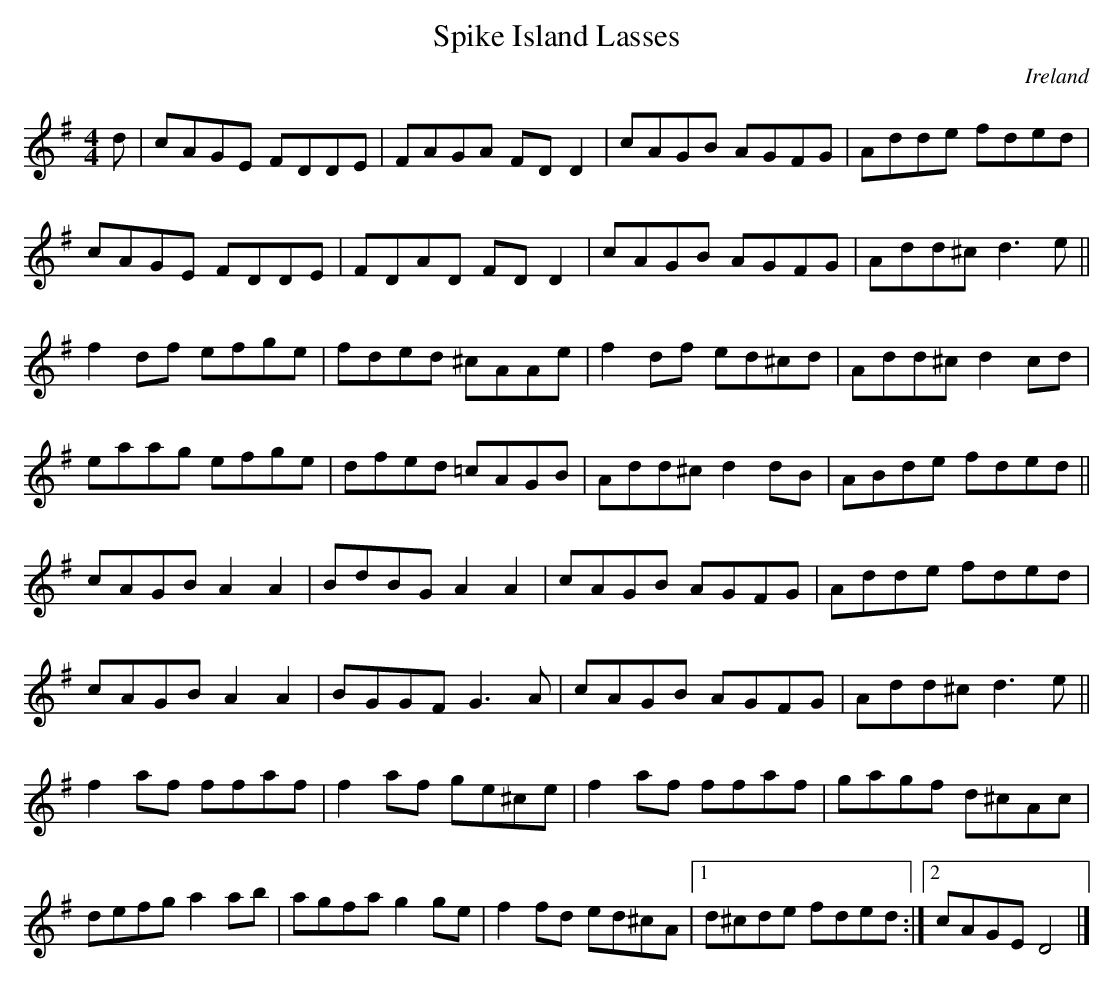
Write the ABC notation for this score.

X:1
T:Spike Island Lasses
M:4/4
O:Ireland
K:D mixolydian
d|\
cAGE FDDE| FAGA FDD2| cAGB AGFG| Adde fded|
cAGE FDDE| FDAD FDD2| cAGB AGFG| Add^c d3 e||
f2df efge| fded ^cAAe| f2df ed^cd| Add^c d2cd|
eaag efge| dfed =cAGB| Add^c d2dB| ABde fded||
cAGB A2A2| BdBG A2A2| cAGB AGFG| Adde fded|
cAGB A2A2| BGGF G3A| cAGB AGFG| Add^c d3e||
f2af ffaf| f2af ge^ce| f2af ffaf| gagf d^cAc|
defg a2ab| agfa g2ge| f2fd ed^cA|1 d^cde fded :|2 cAGE D4|]
